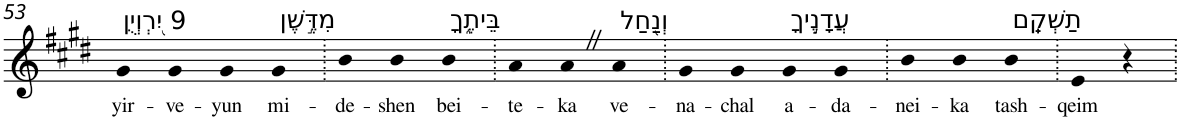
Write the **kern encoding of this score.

**kern	**text
*part1	*part1
*staff1	*staff1
*I"Piano	*
*I'Pno	*
!!LO:PB:g=z
*clefG2	*
*k[f#c#g#d#]	*
*E:	*
=53	=53
!LO:TX:a:t=9 יִ֭רְוְיֻן	!
!	!LO:LY:b
4g#	yir-
!	!LO:LY:b
4g#	-ve-
!	!LO:LY:b
4g#	-yun
!LO:TX:a:t=מִדֶּ֣שֶׁן	!
!	!LO:LY:b
4g#	mi-
=54.	=54.
!	!LO:LY:b
4b	-de-
!	!LO:LY:b
4b	-shen
!LO:TX:a:t=בֵּיתֶ֑ךָ	!
!	!LO:LY:b
4b	bei-
=55.	=55.
!	!LO:LY:b
4a	-te-
!	!LO:LY:b
4aZ	-ka
!LO:TX:a:t=וְנַ֖חַל	!
!	!LO:LY:b
4a	ve-
=56.	=56.
!	!LO:LY:b
4g#	-na-
!	!LO:LY:b
4g#	-chal
!LO:TX:a:t=עֲדָנֶ֣יךָ	!
!	!LO:LY:b
4g#	a-
!	!LO:LY:b
4g#	-da-
=57.	=57.
!	!LO:LY:b
4b	-nei-
!	!LO:LY:b
4b	-ka
!LO:TX:a:t=תַשְׁקֵֽם	!
!	!LO:LY:b
4b	tash-
=58.	=58.
!	!LO:LY:b
4e	-qeim
4r	.
=.	=.
*-	*-
